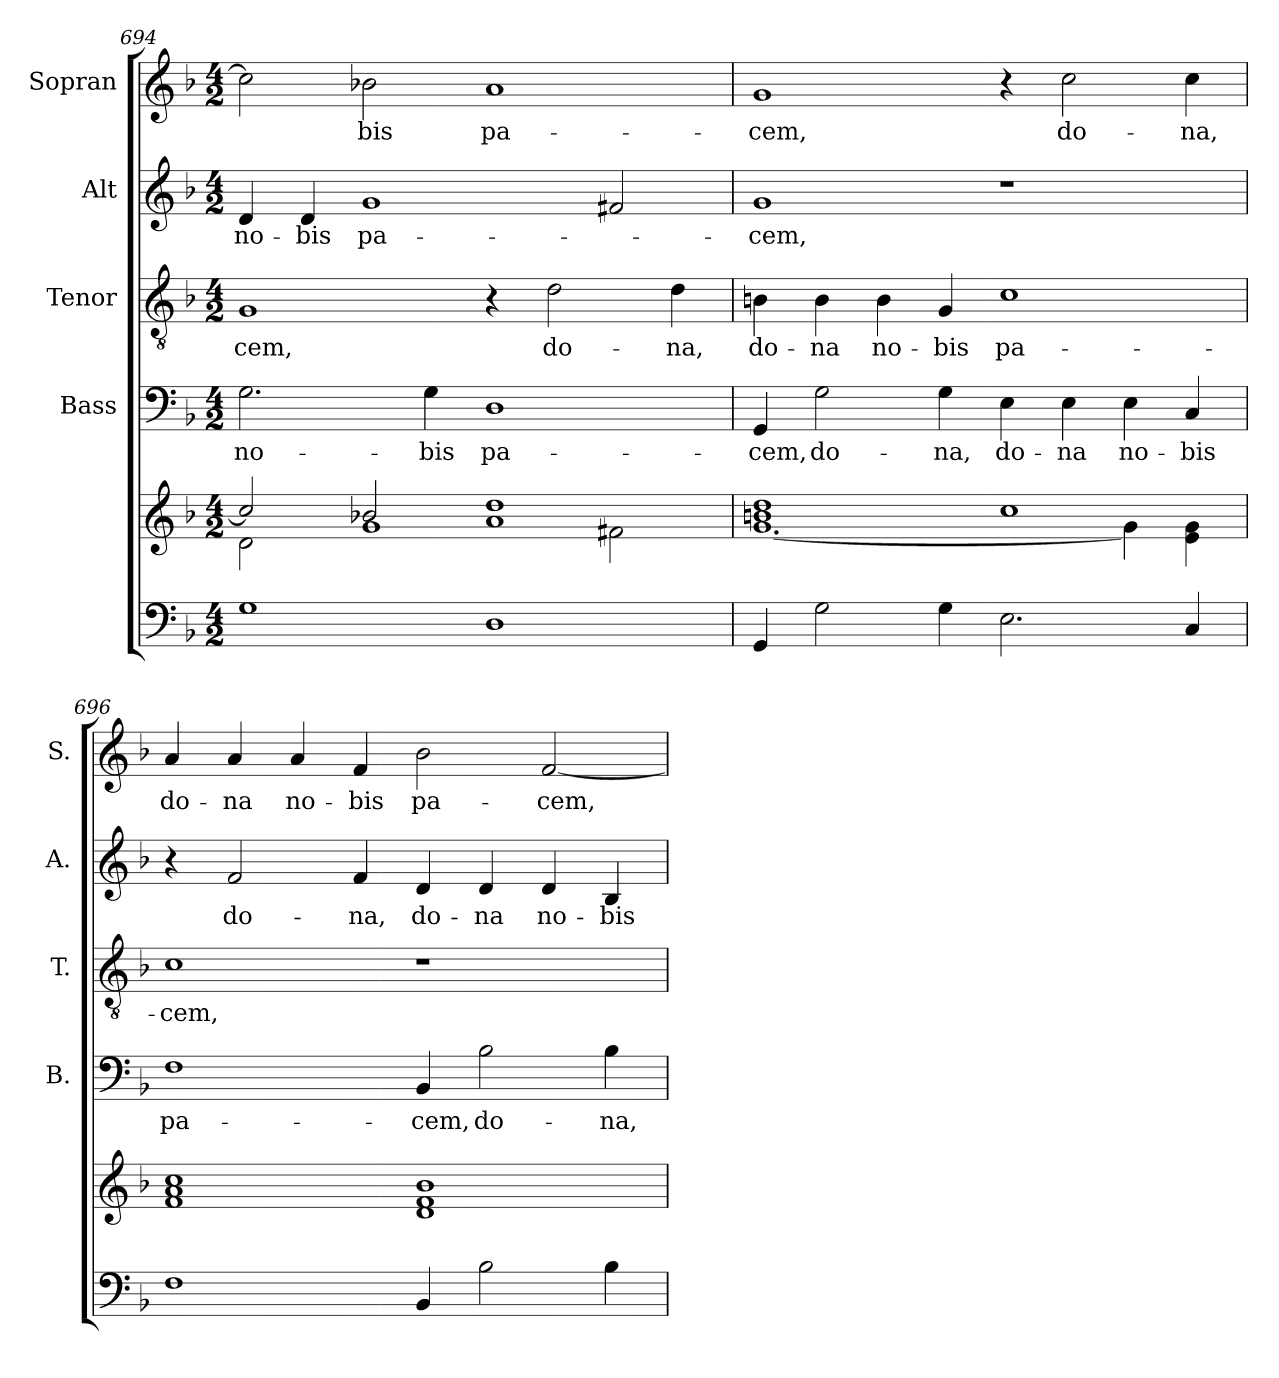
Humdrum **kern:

**kern	**kern	**kern	**text	**kern	**text	**kern	**text	**kern	**text
*part5	*part5	*part4	*part4	*part3	*part3	*part2	*part2	*part1	*part1
*staff6	*staff5	*staff4	*staff4	*staff3	*staff3	*staff2	*staff2	*staff1	*staff1
*	*	*I"Bass	*	*I"Tenor	*	*I"Alt	*	*I"Sopran	*
*	*	*I'B.	*	*I'T.	*	*I'A.	*	*I'S.	*
*clefF4	*clefG2	*clefF4	*	*clefGv2	*	*clefG2	*	*clefG2	*
*k[b-]	*k[b-]	*k[b-]	*	*k[b-]	*	*k[b-]	*	*k[b-]	*
*F:	*F:	*F:	*	*F:	*	*F:	*	*F:	*
*M4/2	*M4/2	*M4/2	*	*M4/2	*	*M4/2	*	*M4/2	*
=694	=694	=694	=694	=694	=694	=694	=694	=694	=694
*	*^	*	*	*	*	*	*	*	*
!	!	!	!	!LO:LY:b	!	!LO:LY:b	!	!LO:LY:b	!	!
1G	2cc/]	2d\	2.G\	no-	1G	-cem,	4d/	no-	2cc\]	.
!	!	!	!	!	!	!	!	!LO:LY:b	!	!
.	.	.	.	.	.	.	4d/	-bis	.	.
!	!	!	!	!	!	!	!	!LO:LY:b	!	!LO:LY:b
.	2b-X/	1g	.	.	.	.	1g	pa-	2b-X\	-bis
!	!	!	!	!LO:LY:b	!	!	!	!	!	!
.	.	.	4G\	-bis	.	.	.	.	.	.
!	!	!	!	!LO:LY:b	!	!	!	!	!	!LO:LY:b
1D	1a 1dd	.	1D	pa-	4r	.	.	.	1a	pa-
!	!	!	!	!	!	!LO:LY:b	!	!	!	!
.	.	.	.	.	2d\	do-	.	.	.	.
.	.	2f#X\	.	.	.	.	2f#X/	.	.	.
!	!	!	!	!	!	!LO:LY:b	!	!	!	!
.	.	.	.	.	4d\	-na,	.	.	.	.
!!LO:PB:g=z
=695	=695	=695	=695	=695	=695	=695	=695	=695	=695	=695
!	!	!	!	!LO:LY:b	!	!LO:LY:b	!	!LO:LY:b	!	!LO:LY:b
4GG/	1bn 1dd	[<1.g	4GG/	-cem,	4Bn\	do-	1g	-cem,	1g	-cem,
!	!	!	!	!LO:LY:b	!	!LO:LY:b	!	!	!	!
2G\	.	.	2G\	do-	4B\	-na	.	.	.	.
!	!	!	!	!	!	!LO:LY:b	!	!	!	!
.	.	.	.	.	4B\	no-	.	.	.	.
!	!	!	!	!LO:LY:b	!	!LO:LY:b	!	!	!	!
4G\	.	.	4G\	-na,	4G/	-bis	.	.	.	.
!	!	!	!	!LO:LY:b	!	!LO:LY:b	!	!	!	!
2.E\	1cc	.	4E\	do-	1c	pa-	1r	.	4r	.
!	!	!	!	!LO:LY:b	!	!	!	!	!	!LO:LY:b
.	.	.	4E\	-na	.	.	.	.	2cc\	do-
!	!	!	!	!LO:LY:b	!	!	!	!	!	!
.	.	4g\]	4E\	no-	.	.	.	.	.	.
!	!	!	!	!LO:LY:b	!	!	!	!	!	!LO:LY:b
4C/	.	4e\ 4g\	4C/	-bis	.	.	.	.	4cc\	-na,
=696	=696	=696	=696	=696	=696	=696	=696	=696	=696	=696
!	!	!	!	!LO:LY:b	!	!LO:LY:b	!	!	!	!LO:LY:b
*	*v	*v	*	*	*	*	*	*	*	*
1F	1f 1a 1cc	1F	pa-	1c	-cem,	4r	.	4a/	do-
!	!	!	!	!	!	!	!LO:LY:b	!	!LO:LY:b
.	.	.	.	.	.	2f/	do-	4a/	-na
!	!	!	!	!	!	!	!	!	!LO:LY:b
.	.	.	.	.	.	.	.	4a/	no-
!	!	!	!	!	!	!	!LO:LY:b	!	!LO:LY:b
.	.	.	.	.	.	4f/	-na,	4f/	-bis
!	!	!	!LO:LY:b	!	!	!	!LO:LY:b	!	!LO:LY:b
4BB-/	1d 1f 1b-	4BB-/	-cem,	1r	.	4d/	do-	2b-\	pa-
!	!	!	!LO:LY:b	!	!	!	!LO:LY:b	!	!
2B-\	.	2B-\	do-	.	.	4d/	-na	.	.
!	!	!	!	!	!	!	!LO:LY:b	!	!LO:LY:b
.	.	.	.	.	.	4d/	no-	[2f/	-cem,
!	!	!	!LO:LY:b	!	!	!	!LO:LY:b	!	!
4B-\	.	4B-\	-na,	.	.	4B-/	-bis	.	.
=	=	=	=	=	=	=	=	=	=
*-	*-	*-	*-	*-	*-	*-	*-	*-	*-
